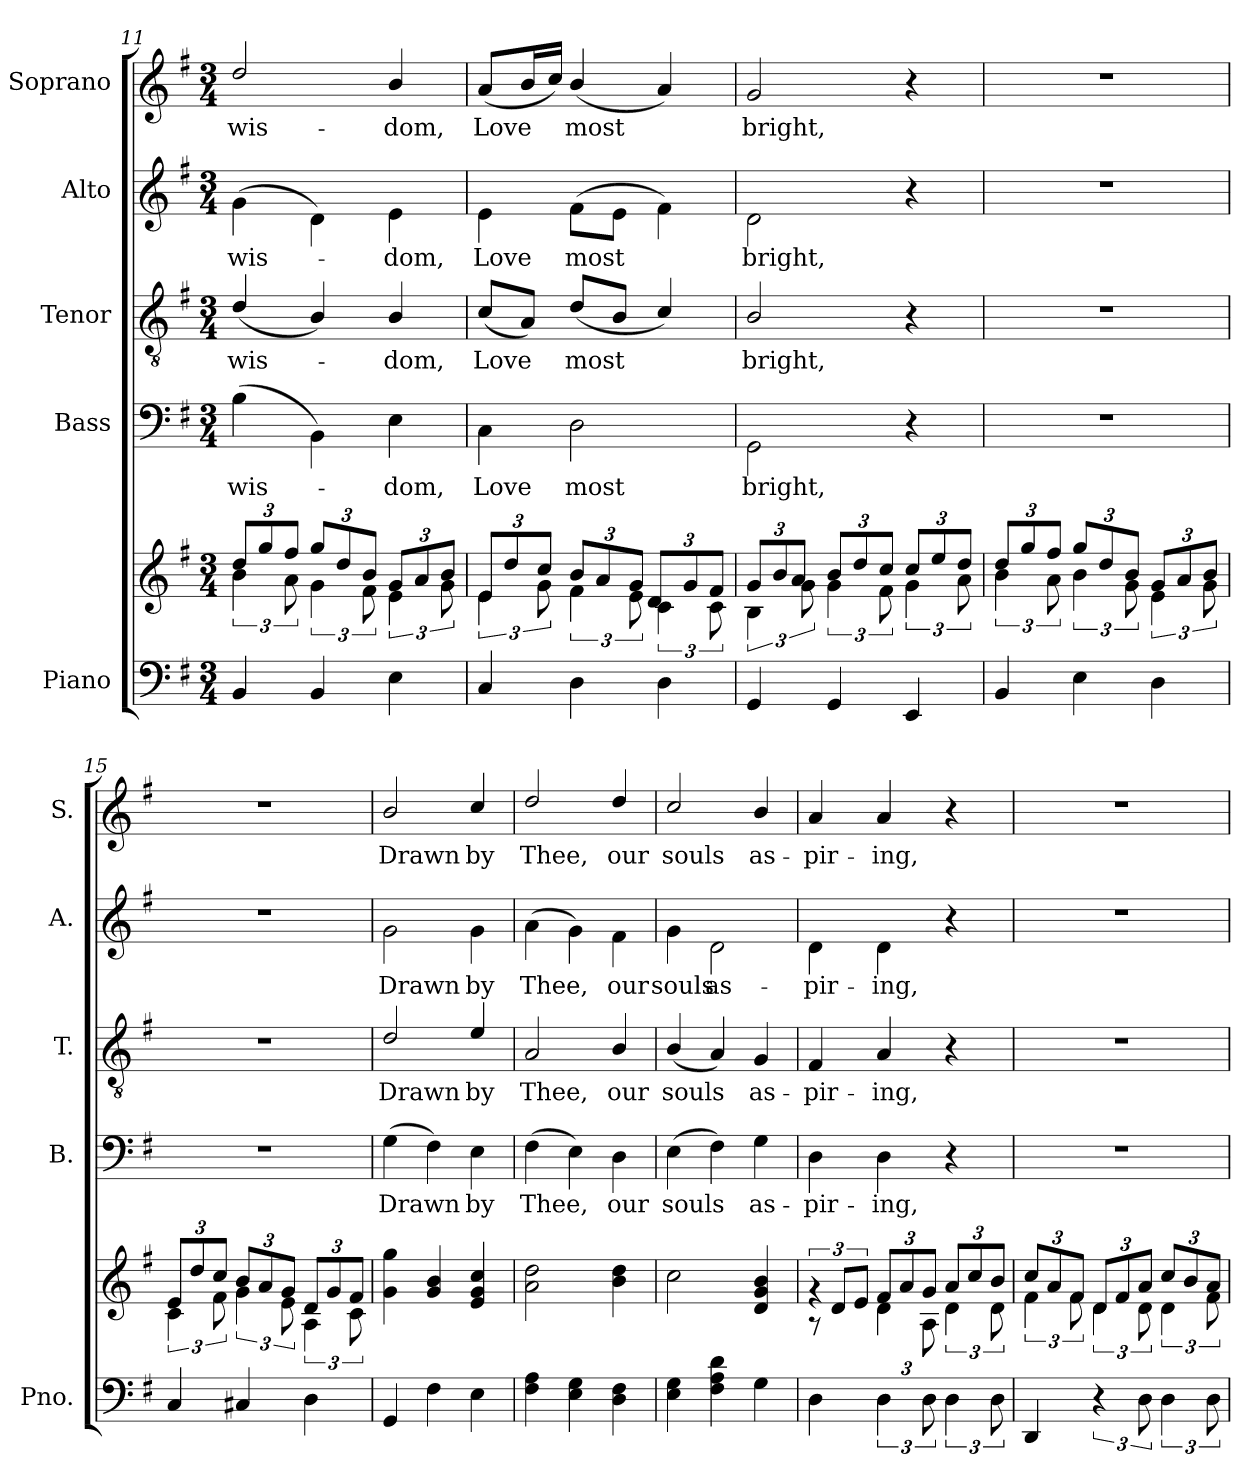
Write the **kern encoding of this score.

**kern	**kern	**kern	**text	**kern	**text	**kern	**text	**kern	**text
*part5	*part5	*part4	*part4	*part3	*part3	*part2	*part2	*part1	*part1
*staff6	*staff5	*staff4	*staff4	*staff3	*staff3	*staff2	*staff2	*staff1	*staff1
*I"Piano	*	*I"Bass	*	*I"Tenor	*	*I"Alto	*	*I"Soprano	*
*I'Pno.	*	*I'B.	*	*I'T.	*	*I'A.	*	*I'S.	*
*clefF4	*clefG2	*clefF4	*	*clefGv2	*	*clefG2	*	*clefG2	*
*k[f#]	*k[f#]	*k[f#]	*	*k[f#]	*	*k[f#]	*	*k[f#]	*
*G:	*G:	*G:	*	*G:	*	*G:	*	*G:	*
*M3/4	*M3/4	*M3/4	*	*M3/4	*	*M3/4	*	*M3/4	*
=11	=11	=11	=11	=11	=11	=11	=11	=11	=11
*	*^	*	*	*	*	*	*	*	*
*	*	*Xbrackettup	*	*	*	*	*	*	*	*
!	!	!	!	!LO:LY:b	!	!LO:LY:b	!	!LO:LY:b	!	!LO:LY:b
4BB/	6b\	12dd/L	(>4B\	wis-	(<4d/	wis-	(>4g\	wis-	2dd/	wis-
.	.	12gg/	.	.	.	.	.	.	.	.
.	12a\	12ff#/J	.	.	.	.	.	.	.	.
*	*brackettup	*Xbrackettup	*	*	*	*	*	*	*	*
4BB/	6g\	12gg/L	4BB\)	.	4B/)	.	4d\)	.	.	.
.	.	12dd/	.	.	.	.	.	.	.	.
.	12f#\	12b/J	.	.	.	.	.	.	.	.
*	*brackettup	*Xbrackettup	*	*	*	*	*	*	*	*
!	!	!	!	!LO:LY:b	!	!LO:LY:b	!	!LO:LY:b	!	!LO:LY:b
4E\	6e\	12g/L	4E\	-dom,	4B/	-dom,	4e\	-dom,	4b/	-dom,
.	.	12a/	.	.	.	.	.	.	.	.
.	12g\	12b/J	.	.	.	.	.	.	.	.
!!LO:LB:g=z
=12	=12	=12	=12	=12	=12	=12	=12	=12	=12	=12
*	*brackettup	*Xbrackettup	*	*	*	*	*	*	*	*
!	!	!	!	!LO:LY:b	!	!LO:LY:b	!	!LO:LY:b	!	!LO:LY:b
4C/	6e\	12e/L	4C\	Love	(<8c/L	Love	4e\	Love	(<8a/L	Love
.	.	12dd/	.	.	.	.	.	.	.	.
.	.	.	.	.	8A/J)	.	.	.	16b/L	.
.	12g\	12cc/J	.	.	.	.	.	.	.	.
.	.	.	.	.	.	.	.	.	16cc/JJ)	.
*	*brackettup	*Xbrackettup	*	*	*	*	*	*	*	*
!	!	!	!	!LO:LY:b	!	!LO:LY:b	!	!LO:LY:b	!	!LO:LY:b
4D\	6f#\	12b/L	2D\	most	(<8d/L	most	(>8f#\L	most	(<4b/	most
.	.	12a/	.	.	.	.	.	.	.	.
.	.	.	.	.	8B/J	.	8e\J	.	.	.
.	12e\	12g/J	.	.	.	.	.	.	.	.
*	*brackettup	*Xbrackettup	*	*	*	*	*	*	*	*
4D\	6c\	12d/L	.	.	4c/)	.	4f#\)	.	4a/)	.
.	.	12g/	.	.	.	.	.	.	.	.
.	12c\	12f#/J	.	.	.	.	.	.	.	.
=13	=13	=13	=13	=13	=13	=13	=13	=13	=13	=13
*	*brackettup	*Xbrackettup	*	*	*	*	*	*	*	*
!	!	!	!	!LO:LY:b	!	!LO:LY:b	!	!LO:LY:b	!	!LO:LY:b
4GG/	6B\	12g/L	2GG\	bright,	2B/	bright,	2d\	bright,	2g/	bright,
.	.	12b/	.	.	.	.	.	.	.	.
.	12g\	12a/J	.	.	.	.	.	.	.	.
*	*brackettup	*Xbrackettup	*	*	*	*	*	*	*	*
4GG/	6g\	12b/L	.	.	.	.	.	.	.	.
.	.	12dd/	.	.	.	.	.	.	.	.
.	12f#\	12cc/J	.	.	.	.	.	.	.	.
*	*brackettup	*Xbrackettup	*	*	*	*	*	*	*	*
4EE/	6g\	12cc/L	4r	.	4r	.	4r	.	4r	.
.	.	12ee/	.	.	.	.	.	.	.	.
.	12a\	12dd/J	.	.	.	.	.	.	.	.
=14	=14	=14	=14	=14	=14	=14	=14	=14	=14	=14
*	*brackettup	*Xbrackettup	*	*	*	*	*	*	*	*
4BB/	6b\	12dd/L	2.r	.	2.r	.	2.r	.	2.r	.
.	.	12gg/	.	.	.	.	.	.	.	.
.	12a\	12ff#/J	.	.	.	.	.	.	.	.
*	*brackettup	*Xbrackettup	*	*	*	*	*	*	*	*
4E\	6b\	12gg/L	.	.	.	.	.	.	.	.
.	.	12dd/	.	.	.	.	.	.	.	.
.	12g\	12b/J	.	.	.	.	.	.	.	.
*	*brackettup	*Xbrackettup	*	*	*	*	*	*	*	*
4D\	6e\	12g/L	.	.	.	.	.	.	.	.
.	.	12a/	.	.	.	.	.	.	.	.
.	12g\	12b/J	.	.	.	.	.	.	.	.
=15	=15	=15	=15	=15	=15	=15	=15	=15	=15	=15
*	*brackettup	*Xbrackettup	*	*	*	*	*	*	*	*
4C/	6c\	12e/L	2.r	.	2.r	.	2.r	.	2.r	.
.	.	12dd/	.	.	.	.	.	.	.	.
.	12f#\	12cc/J	.	.	.	.	.	.	.	.
*	*brackettup	*Xbrackettup	*	*	*	*	*	*	*	*
4C#X/	6g\	12b/L	.	.	.	.	.	.	.	.
.	.	12a/	.	.	.	.	.	.	.	.
.	12e\	12g/J	.	.	.	.	.	.	.	.
*	*brackettup	*Xbrackettup	*	*	*	*	*	*	*	*
4D\	6A\	12d/L	.	.	.	.	.	.	.	.
.	.	12g/	.	.	.	.	.	.	.	.
.	12c\	12f#/J	.	.	.	.	.	.	.	.
=16	=16	=16	=16	=16	=16	=16	=16	=16	=16	=16
!	!	!	!	!LO:LY:b	!	!LO:LY:b	!	!LO:LY:b	!	!LO:LY:b
*	*v	*v	*	*	*	*	*	*	*	*
4GG/	4g\ 4gg\	(>4G\	Drawn	2d/	Drawn	2g\	Drawn	2b/	Drawn
4F#\	4g/ 4b/	4F#\)	.	.	.	.	.	.	.
!	!	!	!LO:LY:b	!	!LO:LY:b	!	!LO:LY:b	!	!LO:LY:b
4E\	4e/ 4g/ 4cc/	4E\	by	4e/	by	4g\	by	4cc/	by
!!LO:PB:g=z
=17	=17	=17	=17	=17	=17	=17	=17	=17	=17
!	!	!	!LO:LY:b	!	!LO:LY:b	!	!LO:LY:b	!	!LO:LY:b
4F#\ 4A\	2a\ 2dd\	(>4F#\	Thee,	2A/	Thee,	(>4a\	Thee,	2dd/	Thee,
4E\ 4G\	.	4E\)	.	.	.	4g\)	.	.	.
!	!	!	!LO:LY:b	!	!LO:LY:b	!	!LO:LY:b	!	!LO:LY:b
4D\ 4F#\	4b\ 4dd\	4D\	our	4B/	our	4f#\	our	4dd/	our
=18	=18	=18	=18	=18	=18	=18	=18	=18	=18
!	!	!	!LO:LY:b	!	!LO:LY:b	!	!LO:LY:b	!	!LO:LY:b
4E\ 4G\	2cc\	(>4E\	souls	(<4B/	souls	4g\	souls	2cc/	souls
!	!	!	!	!	!	!	!LO:LY:b	!	!
4F#\ 4A\ 4d\	.	4F#\)	.	4A/)	.	2d\	as-	.	.
!	!	!	!LO:LY:b	!	!LO:LY:b	!	!	!	!LO:LY:b
4G\	4d/ 4g/ 4b/	4G\	as-	4G/	as-	.	.	4b/	as-
=19	=19	=19	=19	=19	=19	=19	=19	=19	=19
*	*^	*	*	*	*	*	*	*	*
*	*	*brackettup	*	*	*	*	*	*	*	*
!	!	!	!	!LO:LY:b	!	!LO:LY:b	!	!LO:LY:b	!	!LO:LY:b
4D\	4rg	12rA	4D\	-pir-	4F#/	-pir-	4d\	-pir-	4a/	-pir-
.	.	12d/L	.	.	.	.	.	.	.	.
.	.	12e/J	.	.	.	.	.	.	.	.
*	*	*Xbrackettup	*	*	*	*	*	*	*	*
!	!	!	!	!LO:LY:b	!	!LO:LY:b	!	!LO:LY:b	!	!LO:LY:b
6D\	6d\	12f#/L	4D\	-ing,	4A/	-ing,	4d\	-ing,	4a/	-ing,
.	.	12a/	.	.	.	.	.	.	.	.
12D\	12A\	12g/J	.	.	.	.	.	.	.	.
*	*brackettup	*Xbrackettup	*	*	*	*	*	*	*	*
6D\	6d\	12a/L	4r	.	4r	.	4r	.	4r	.
.	.	12cc/	.	.	.	.	.	.	.	.
12D\	12d\	12b/J	.	.	.	.	.	.	.	.
=20	=20	=20	=20	=20	=20	=20	=20	=20	=20	=20
*	*brackettup	*Xbrackettup	*	*	*	*	*	*	*	*
4DD/	6f#\	12cc/L	2.r	.	2.r	.	2.r	.	2.r	.
.	.	12a/	.	.	.	.	.	.	.	.
.	12f#\	12f#/J	.	.	.	.	.	.	.	.
*	*brackettup	*Xbrackettup	*	*	*	*	*	*	*	*
6r	6d\	12d/L	.	.	.	.	.	.	.	.
.	.	12f#/	.	.	.	.	.	.	.	.
12D\	12d\	12a/J	.	.	.	.	.	.	.	.
*	*brackettup	*Xbrackettup	*	*	*	*	*	*	*	*
6D\	6d\	12cc/L	.	.	.	.	.	.	.	.
.	.	12b/	.	.	.	.	.	.	.	.
12D\	12f#\	12a/J	.	.	.	.	.	.	.	.
*	*v	*v	*	*	*	*	*	*	*	*
=	=	=	=	=	=	=	=	=	=
*-	*-	*-	*-	*-	*-	*-	*-	*-	*-
